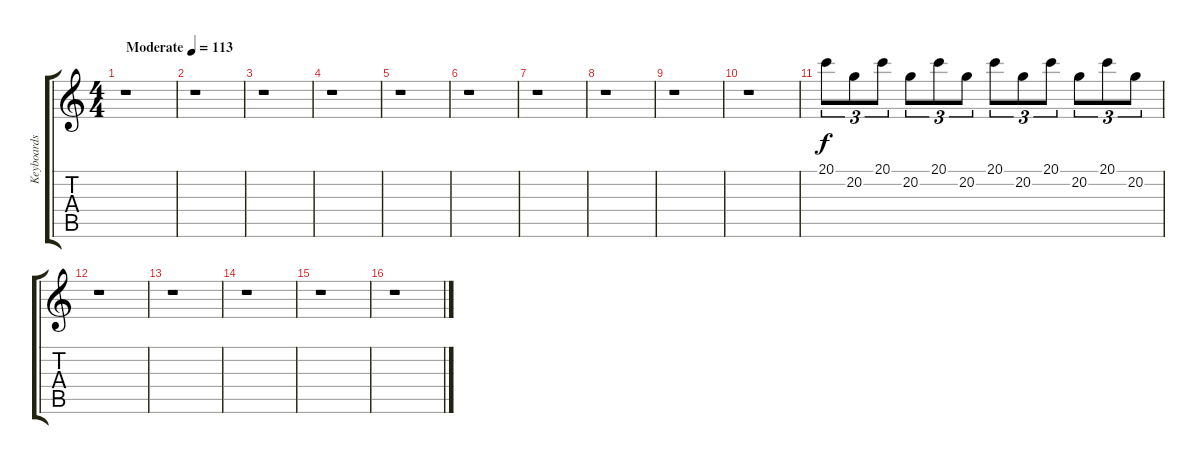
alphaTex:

\track ("Keyboards 3" "Keyboards ") {instrument churchorgan}
\staff {score tabs}
\tuning (E4 B3 G3 D3 A2 E2) {hide}
\ts (4 4)
\tempo (113 "Moderate")
\clef g2
\ks c
r.1{dy f instrument churchorgan} |
r.1 |
r.1 |
r.1 |
r.1 |
r.1 |
r.1 |
r.1 |
r.1 |
r.1 |
20.1.8{tu (3 2)} 20.2.8{tu (3 2)} 20.1.8{tu (3 2)} 20.2.8{tu (3 2)} 20.1.8{tu (3 2)} 20.2.8{tu (3 2)} 20.1.8{tu (3 2)} 20.2.8{tu (3 2)} 20.1.8{tu (3 2)} 20.2.8{tu (3 2)} 20.1.8{tu (3 2)} 20.2.8{tu (3 2)} |
r.1 |
r.1 |
r.1 |
r.1 |
r.1
